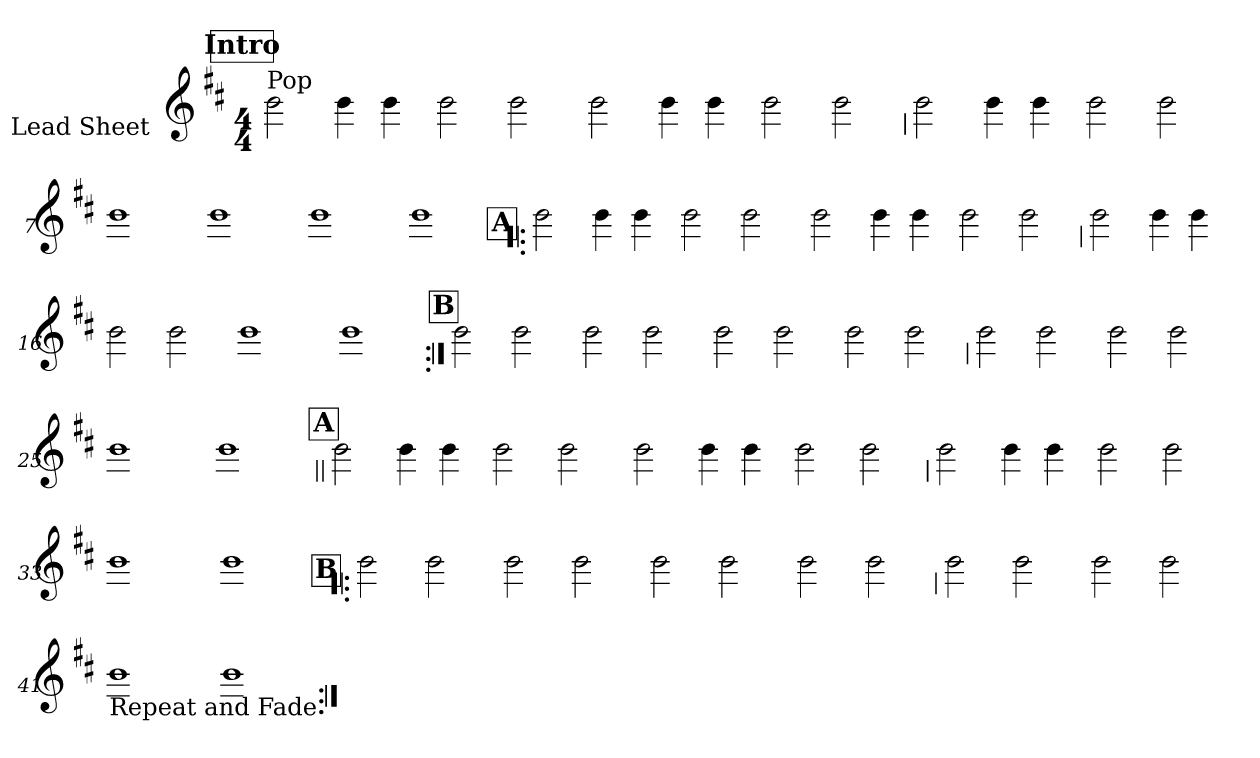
**kern
*part1
*staff1
*I"Lead Sheet
*stria0
*clefG2
*k[f#c#]
*D:
*M4/4
*MM126
!!LO:REH:place=s1:a:t=Intro
=1||
!LO:TX:a:t=Pop
2b
4b
4b
=2-
2b
2b
=3-
2b
4b
4b
=4-
2b
2b
!!LO:LB:g=z
=5
2b
4b
4b
=6-
2b
2b
=7-
1b
=8-
1b
=9-
1b
=10-
1b
!!LO:LB:g=z
!!LO:REH:place=s1:a:t=A
=11!|:
2b
4b
4b
=12-
2b
2b
=13-
2b
4b
4b
=14-
2b
2b
!!LO:LB:g=z
=15
2b
4b
4b
=16-
2b
2b
=17-
1b
=18-
1b
!!LO:LB:g=z
!!LO:REH:place=s1:a:t=B
=19:|!
2b
2b
=20-
2b
2b
=21-
2b
2b
=22-
2b
2b
!!LO:LB:g=z
=23
2b
2b
=24-
2b
2b
=25-
1b
=26-
1b
!!LO:LB:g=z
!!LO:REH:place=s1:a:t=A
=27||
2b
4b
4b
=28-
2b
2b
=29-
2b
4b
4b
=30-
2b
2b
!!LO:LB:g=z
=31
2b
4b
4b
=32-
2b
2b
=33-
1b
=34-
1b
!!LO:LB:g=z
!!LO:REH:place=s1:a:t=B
=35!|:
2b
2b
=36-
2b
2b
=37-
2b
2b
=38-
2b
2b
!!LO:LB:g=z
=39
2b
2b
=40-
2b
2b
=41-
!LO:TX:b:t=Repeat and Fade
1b
=42-
1b
=:|!
*-
